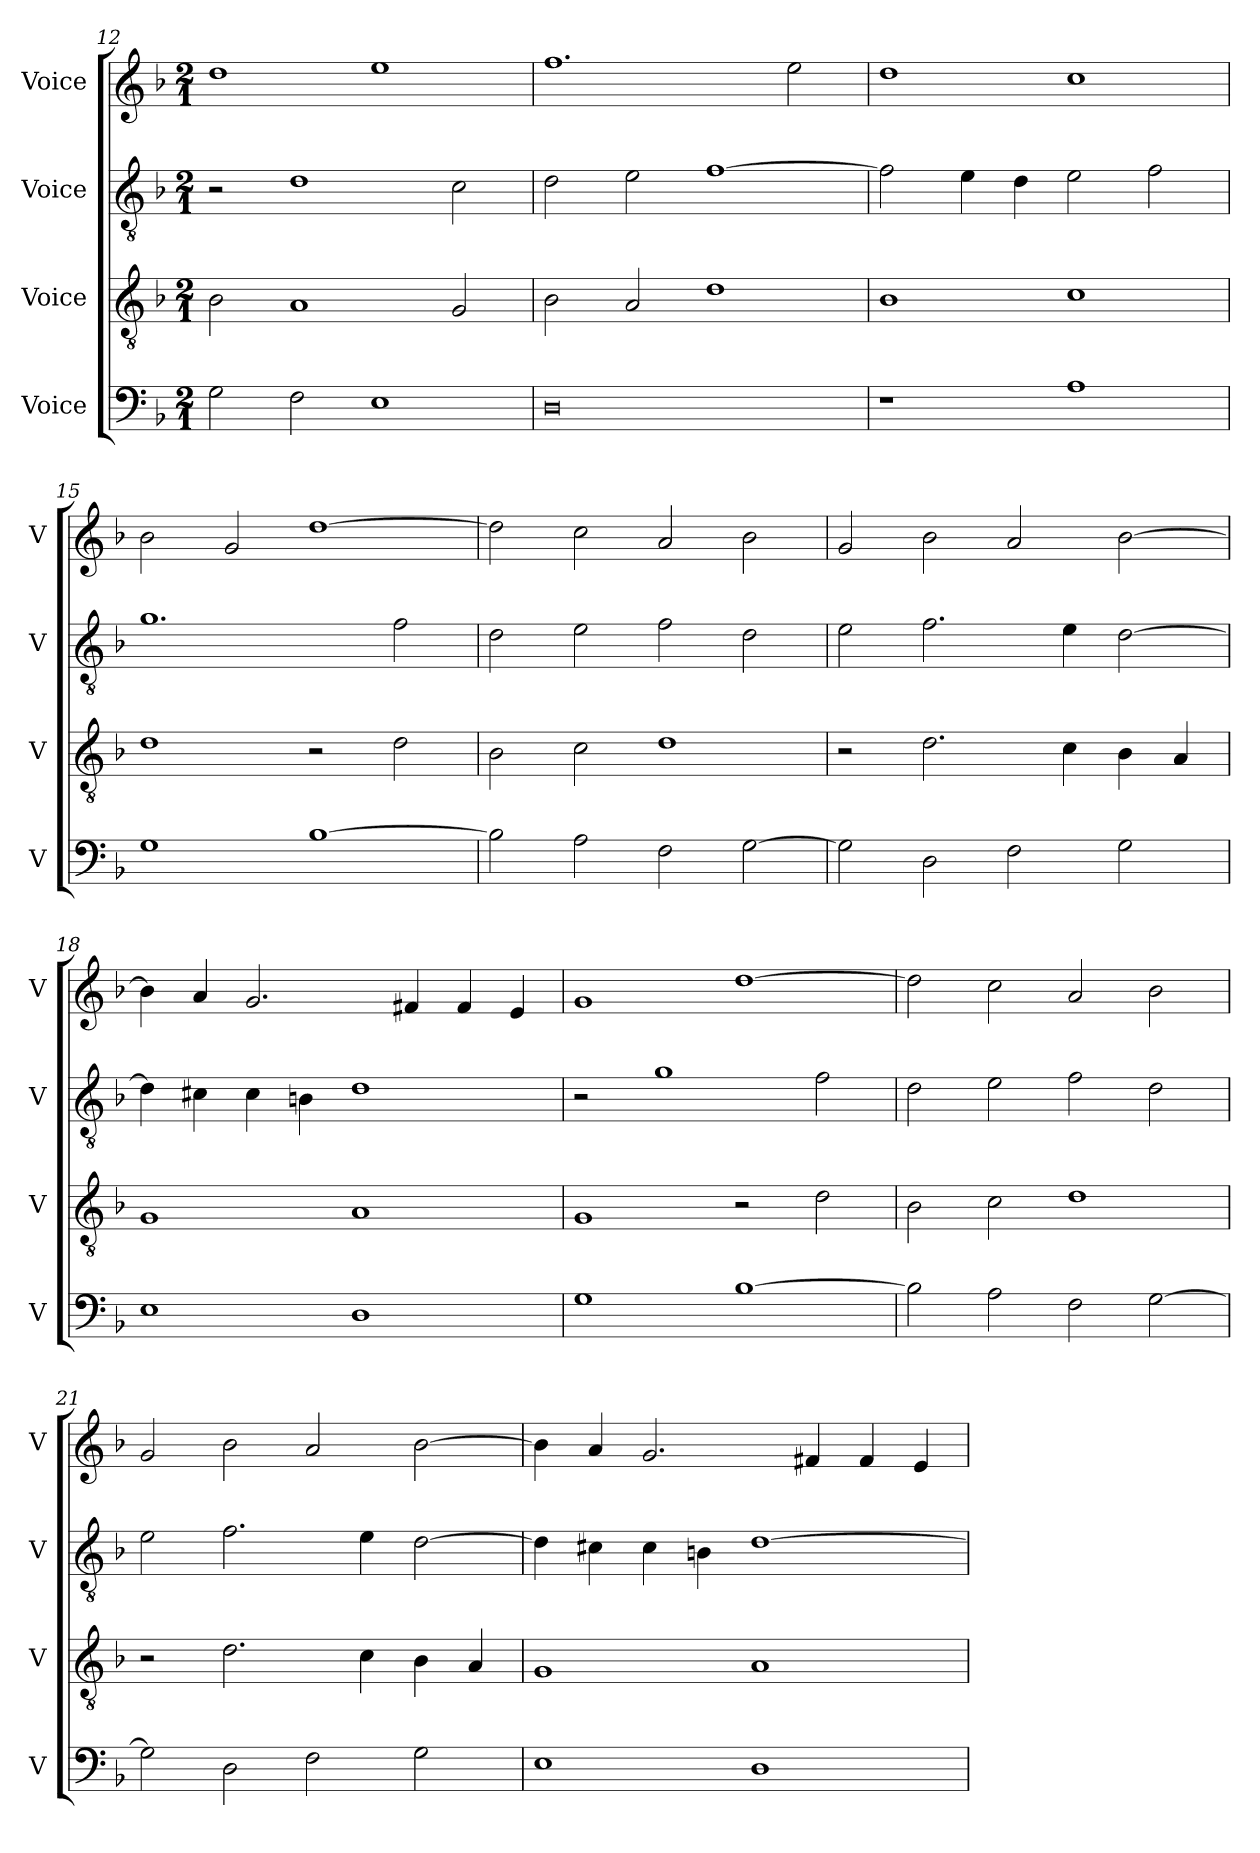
**kern	**kern	**kern	**kern
*part4	*part3	*part2	*part1
*staff4	*staff3	*staff2	*staff1
*I"Voice	*I"Voice	*I"Voice	*I"Voice
*I'V	*I'V	*I'V	*I'V
*clefF4	*clefGv2	*clefGv2	*clefG2
*k[b-]	*k[b-]	*k[b-]	*k[b-]
*M2/1	*M2/1	*M2/1	*M2/1
=12	=12	=12	=12
2G\	2B-\	2r	1dd
2F\	1A	1d	.
1E	.	.	1ee
.	2G/	2c\	.
!!LO:PB:g=z
=13	=13	=13	=13
0D	2B-\	2d\	1.ff
.	2A/	2e\	.
.	1d	[1f	.
.	.	.	2ee\
=14	=14	=14	=14
1r	1B-	2f\]	1dd
.	.	4e\	.
.	.	4d\	.
1A	1c	2e\	1cc
.	.	2f\	.
=15	=15	=15	=15
1G	1d	1.g	2b-\
.	.	.	2g/
[1B-	2r	.	[1dd
.	2d\	2f\	.
=16	=16	=16	=16
2B-\]	2B-\	2d\	2dd\]
2A\	2c\	2e\	2cc\
2F\	1d	2f\	2a/
[2G\	.	2d\	2b-\
!!LO:LB:g=z
=17	=17	=17	=17
2G\]	2r	2e\	2g/
2D\	2.d\	2.f\	2b-\
2F\	.	.	2a/
.	4c\	4e\	.
2G\	4B-\	[2d\	[2b-\
.	4A/	.	.
=18	=18	=18	=18
1E	1G	4d\]	4b-\]
.	.	4c#X\	4a/
.	.	4c#\	2.g/
.	.	4Bn\	.
1D	1A	1d	.
.	.	.	4f#X/
.	.	.	4f#/
.	.	.	4e/
=19	=19	=19	=19
1G	1G	2r	1g
.	.	1g	.
[1B-	2r	.	[1dd
.	2d\	2f\	.
!!LO:LB:g=z
=20	=20	=20	=20
2B-\]	2B-\	2d\	2dd\]
2A\	2c\	2e\	2cc\
2F\	1d	2f\	2a/
[2G\	.	2d\	2b-\
=21	=21	=21	=21
2G\]	2r	2e\	2g/
2D\	2.d\	2.f\	2b-\
2F\	.	.	2a/
.	4c\	4e\	.
2G\	4B-\	[2d\	[2b-\
.	4A/	.	.
=22	=22	=22	=22
1E	1G	4d\]	4b-\]
.	.	4c#X\	4a/
.	.	4c#\	2.g/
.	.	4Bn\	.
1D	1A	[1d	.
.	.	.	4f#X/
.	.	.	4f#/
.	.	.	4e/
=	=	=	=
*-	*-	*-	*-
